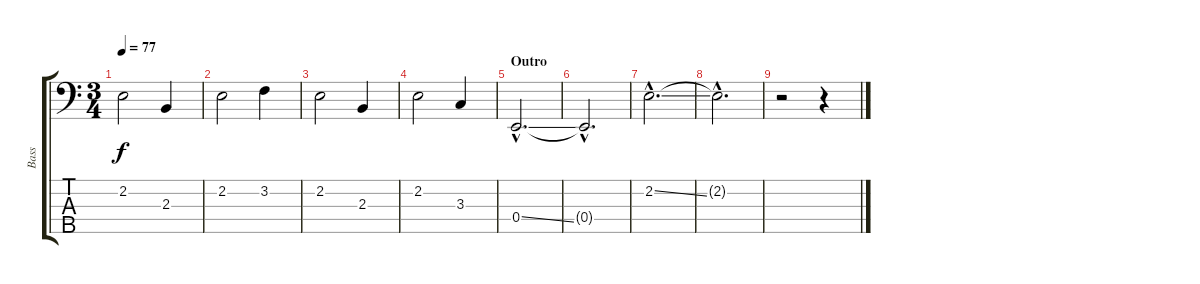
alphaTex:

\track ("Bass" "Bass") {instrument electricbasspick}
\staff {score tabs}
\tuning (G2 D2 A1 E1 A0) {hide}
\ts (3 4)
\tempo 77
\clef f4
\ks c
2.2.2{dy f} 2.3.4 |
2.2.2 3.2.4 |
2.2.2 2.3.4 |
2.2.2 3.3.4 |
\section ("" "Outro")
0.4{ss hac}.2{d} |
0.4{hac t}.2{d} |
2.2{ss hac}.2{d} |
2.2{hac t}.2{d} |
r.2 r.4
